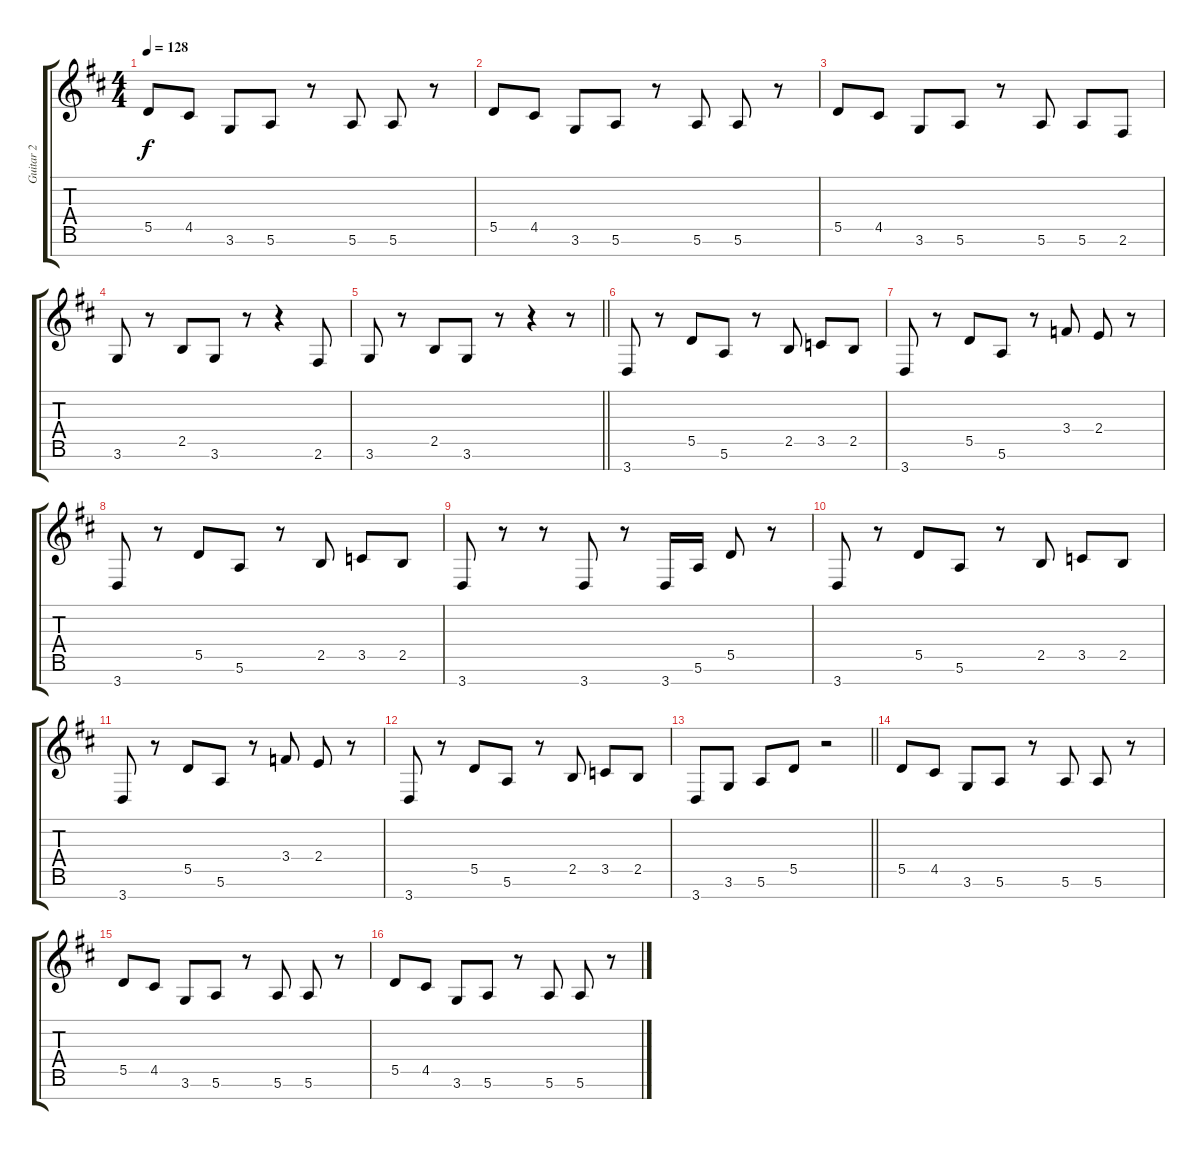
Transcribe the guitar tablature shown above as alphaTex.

\track ("Guitar 2" "Guitar 2") {instrument overdrivenguitar}
\staff {score tabs}
\tuning (E4 B3 G3 D3 A2 E2 B1) {hide}
\ts (4 4)
\tempo 128
\clef g2
\ks d
5.5.8{dy f} 4.5.8 3.6.8 5.6.8 r.8 5.6.8 5.6.8 r.8 |
5.5.8 4.5.8 3.6.8 5.6.8 r.8 5.6.8 5.6.8 r.8 |
5.5.8 4.5.8 3.6.8 5.6.8 r.8 5.6.8 5.6.8 2.6.8 |
3.6.8 r.8 2.5.8 3.6.8 r.8 r.4 2.6.8 |
\barLineRight lightlight
3.6.8 r.8 2.5.8 3.6.8 r.8 r.4 r.8 |
3.7.8 r.8 5.5.8 5.6.8 r.8 2.5.8 3.5.8 2.5.8 |
3.7.8 r.8 5.5.8 5.6.8 r.8 3.4.8 2.4.8 r.8 |
3.7.8 r.8 5.5.8 5.6.8 r.8 2.5.8 3.5.8 2.5.8 |
3.7.8 r.8 r.8 3.7.8 r.8 3.7.16 5.6.16 5.5.8 r.8 |
3.7.8 r.8 5.5.8 5.6.8 r.8 2.5.8 3.5.8 2.5.8 |
3.7.8 r.8 5.5.8 5.6.8 r.8 3.4.8 2.4.8 r.8 |
3.7.8 r.8 5.5.8 5.6.8 r.8 2.5.8 3.5.8 2.5.8 |
\barLineRight lightlight
3.7.8 3.6.8 5.6.8 5.5.8 r.2 |
5.5.8 4.5.8 3.6.8 5.6.8 r.8 5.6.8 5.6.8 r.8 |
5.5.8 4.5.8 3.6.8 5.6.8 r.8 5.6.8 5.6.8 r.8 |
5.5.8 4.5.8 3.6.8 5.6.8 r.8 5.6.8 5.6.8 r.8
